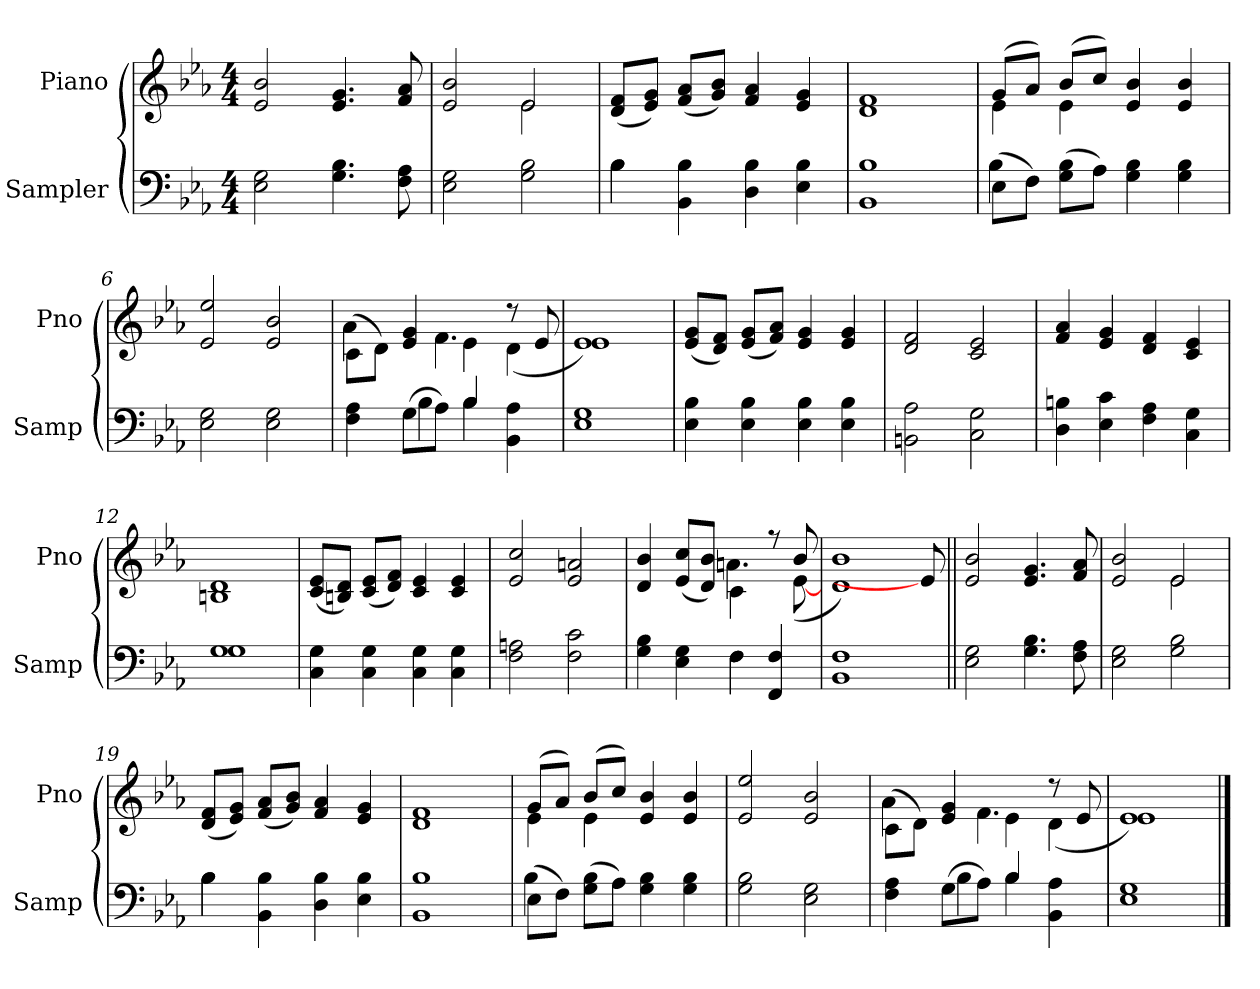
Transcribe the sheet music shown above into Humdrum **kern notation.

**kern	**kern
*part2	*part1
*staff2	*staff1
*I"Sampler	*I"Piano
*I'Samp	*I'Pno
*clefF4	*clefG2
*k[b-e-a-]	*k[b-e-a-]
*E-:	*E-:
*M4/4	*M4/4
=1	=1
2E-\ 2G\	2e-/ 2b-/
4.G\ 4.B-\	4.e-/ 4.g/
8F\ 8A-\	8f/ 8a-/
=2	=2
*	*^
2E-\ 2G\	2e-/ 2b-/	2ryy
2G\ 2B-\	2e-/	2e-
*	*v	*v
=3	=3
*^	*
4B-\	4B-	(8d/ 8f/L
.	.	8e-/ 8g/J)
4BB-\ 4B-\	2.ryy	(8f/ 8a-/L
.	.	8g/ 8b-/J)
4D\ 4B-\	.	4f/ 4a-/
4E-\ 4B-\	.	4e-/ 4g/
*v	*v	*
=4	=4
1BB-\ 1B-\	1d/ 1f/
=5	=5
*^	*^
(8E-\L	4B-	(8g/L	4e-
8F\J)	.	8a-/J)	.
(8G\ 8B-\L	2.ryy	(8b-/L	4e-
8A-\J)	.	8cc/J)	.
4G\ 4B-\	.	4e-/ 4b-/	2ryy
4G\ 4B-\	.	4e-/ 4b-/	.
*v	*v	*	*
*	*v	*v
=6	=6
2E-\ 2G\	2e-/ 2ee-/
2E-\ 2G\	2e-/ 2b-/
=7	=7
*^	*^
4F\ 4A-\	4ryy	(8c\L	4a-
.	.	8d\J)	.
(8G\L	4B-	4e-/ 4g/	8ryy
8A-\J)	.	.	4.f
4B-/	4B-	4e-\	.
4BB-\ 4A-\	4ryy	8r	(4d
.	.	8e-/	.
*v	*v	*	*
=8	=8	=8
1E-\ 1G\	1e-/)	1e-
*	*v	*v
=9	=9
4E-\ 4B-\	(8e-/ 8g/L
.	8d/ 8f/J)
4E-\ 4B-\	(8e-/ 8g/L
.	8f/ 8a-/J)
4E-\ 4B-\	4e- 4g
4E-\ 4B-\	4e- 4g
=10	=10
2BBn\ 2A-\	2d 2f
2C\ 2G\	2c 2e-
=11	=11
4D\ 4Bn\	4f/ 4a-/
4E-\ 4c\	4e-/ 4g/
4F\ 4A-\	4d/ 4f/
4C\ 4G\	4c/ 4e-/
=12	=12
*^	*
1G\	1G	1Bn/ 1d/
*v	*v	*
=13	=13
4C\ 4G\	(8c/ 8e-/L
.	8Bn/ 8d/J)
4C\ 4G\	(8c/ 8e-/L
.	8d/ 8f/J)
4C\ 4G\	4c/ 4e-/
4C\ 4G\	4c/ 4e-/
=14	=14
2F\ 2An\	2e-/ 2cc/
2F\ 2c\	2e-/ 2an/
=15	=15
*^	*^
4G\ 4B-\	2ryy	4d/ 4b-/	2ryy
4E-\ 4G\	.	(8e-/ 8cc/L	.
.	.	8d/ 8b-/J)	.
4F\	4F	4c\	4.an
4FF/ 4F/	4ryy	8r	.
.	.	8b-/	([8e-
*v	*v	*	*
*	*v	*v
=16	=16
1BB-/ 1F/	1d/ 1b-/)
8ryy	8e-]
=17||	=17||
2E-\ 2G\	2e- 2b-
4.G\ 4.B-\	4.e- 4.g
8F\ 8A-\	8f 8a-
=18	=18
*	*^
2E-\ 2G\	2e- 2b-	2ryy
2G\ 2B-\	2e-/	2e-
*	*v	*v
=19	=19
*^	*
4B-\	4B-	(8d/ 8f/L
.	.	8e-/ 8g/J)
4BB-\ 4B-\	2.ryy	(8f/ 8a-/L
.	.	8g/ 8b-/J)
4D\ 4B-\	.	4f 4a-
4E-\ 4B-\	.	4e- 4g
*v	*v	*
=20	=20
1BB-\ 1B-\	1d 1f
=21	=21
*^	*^
(8E-\L	4B-	(8g/L	4e-
8F\J)	.	8a-/J)	.
(8G\ 8B-\L	2.ryy	(8b-/L	4e-
8A-\J)	.	8cc/J)	.
4G\ 4B-\	.	4e-/ 4b-/	2ryy
4G\ 4B-\	.	4e-/ 4b-/	.
*v	*v	*	*
*	*v	*v
=22	=22
2G\ 2B-\	2e-/ 2ee-/
2E-\ 2G\	2e-/ 2b-/
=23	=23
*^	*^
4F\ 4A-\	4ryy	(8c\L	4a-
.	.	8d\J)	.
(8G\L	4B-	4e-/ 4g/	8ryy
8A-\J)	.	.	4.f
4B-/	4B-	4e-\	.
4BB-\ 4A-\	4ryy	8r	(4d
.	.	8e-/	.
*v	*v	*	*
=24	=24	=24
1E-\ 1G\	1e-/)	1e-
*	*v	*v
==	==
*-	*-
